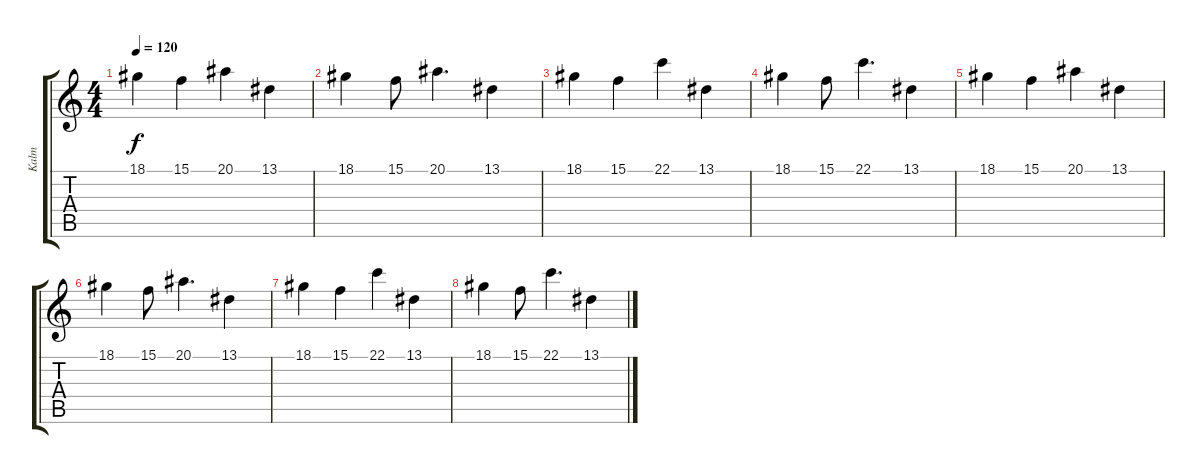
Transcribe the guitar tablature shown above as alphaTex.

\track ("Kalm" "Kalm") {instrument brightacousticpiano}
\staff {score tabs}
\tuning (D4 A3 F3 C3 G2 C2) {hide}
\ts (4 4)
\tempo 120
\clef g2
\ks c
18.1.4{dy f volume 7 instrument pad1newage} 15.1.4 20.1.4 13.1.4 |
18.1.4 15.1.8 20.1.4{d} 13.1.4 |
18.1.4 15.1.4 22.1.4 13.1.4 |
18.1.4 15.1.8 22.1.4{d} 13.1.4 |
18.1.4{instrument pad1newage} 15.1.4 20.1.4 13.1.4 |
18.1.4 15.1.8 20.1.4{d} 13.1.4 |
18.1.4 15.1.4 22.1.4 13.1.4 |
18.1.4 15.1.8 22.1.4{d} 13.1.4
